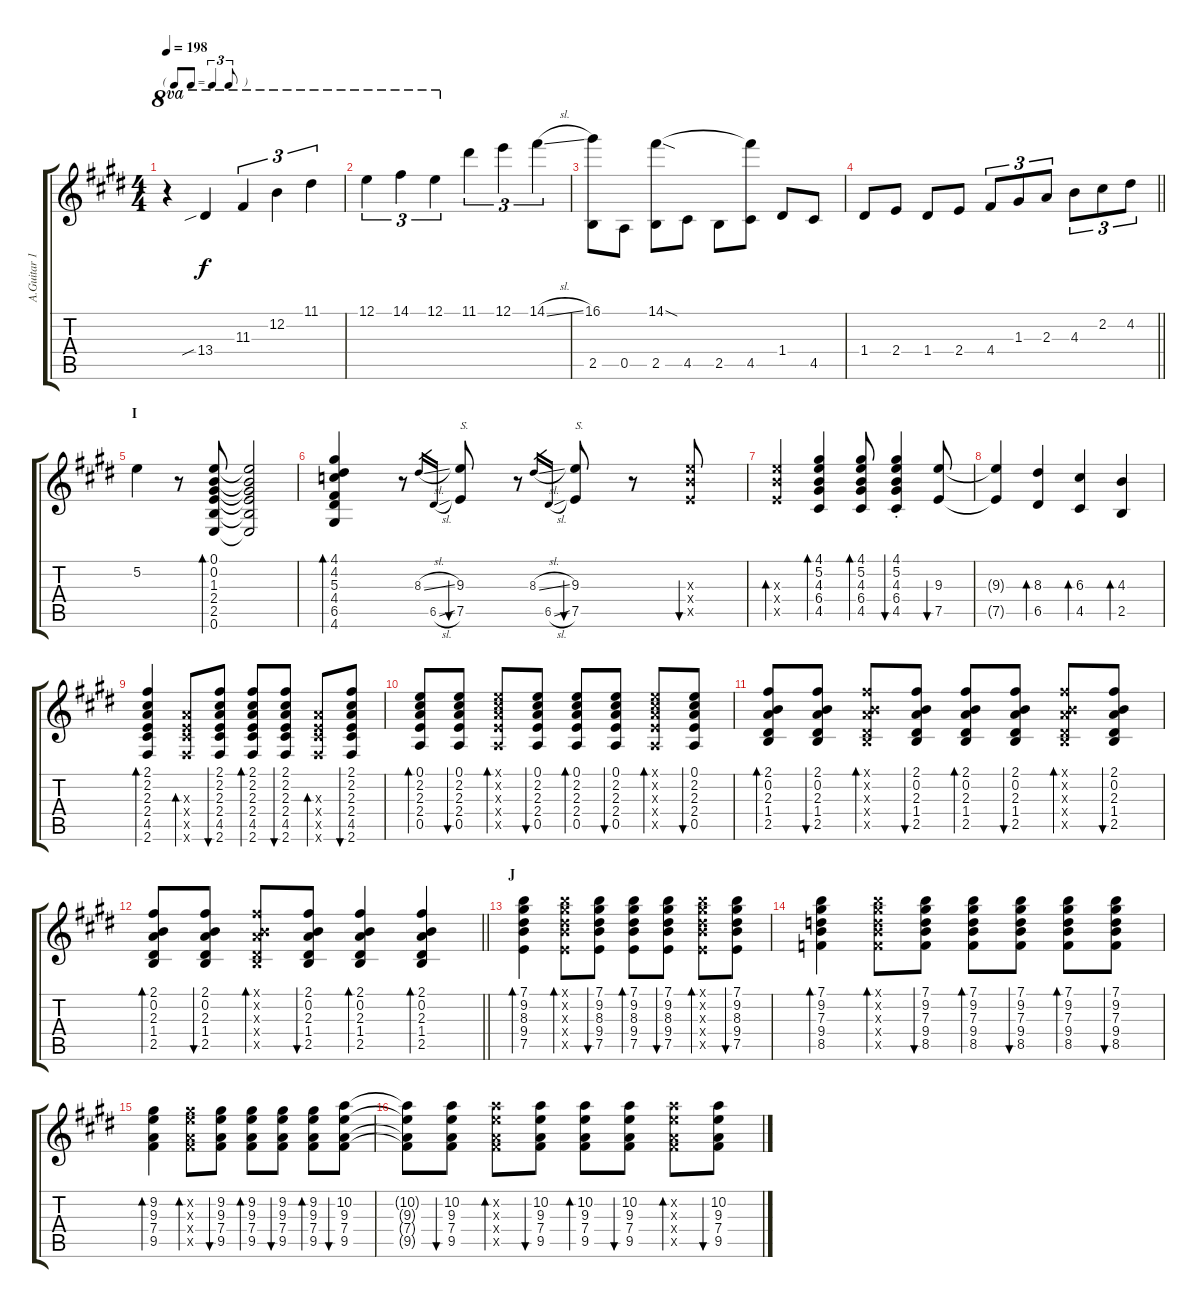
\track ("A.Guitar 1" "A.Guitar 1") {instrument acousticguitarsteel}
\staff {score tabs}
\tuning (E4 B3 G3 D3 A2 E2) {hide}
\ts (4 4)
\tf triplet8th
\tempo 198
\clef g2
\ks e
r.4{ot 8va dy f} 13.4{sib}.4{ot 8va} 11.3.4{tu (3 2) ot 8va} 12.2.4{tu (3 2) ot 8va} 11.1.4{tu (3 2) ot 8va} |
12.1.4{tu (3 2) ot 8va} 14.1.4{tu (3 2) ot 8va} 12.1.4{tu (3 2) ot 8va} 11.1.4{tu (3 2)} 12.1.4{tu (3 2)} 14.1{sl}.4{tu (3 2)} |
(16.1 2.5).8 0.5.8 (14.1{sod} 2.5).8 4.5.8 2.5.8 (14.1{t} 4.5).8 1.4.8 4.5.8 |
\barLineRight lightlight
1.4.8 2.4.8 1.4.8 2.4.8 4.4.8{tu (3 2)} 1.3.8{tu (3 2)} 2.3.8{tu (3 2)} 4.3.8{tu (3 2)} 2.2.8{tu (3 2)} 4.2.8{tu (3 2)} |
\section ("" "I")
5.2.4 r.8 (0.1 0.2 1.3 2.4 2.5 0.6).8{bd 30} (0.1{t} 0.2{t} 1.3{t} 2.4{t} 2.5{t} 0.6{t}).2 |
(4.1 4.2 5.3 4.4 6.5 4.6).4{bd 30} r.8 8.3{sl}.16{gr} 6.5{sl}.16{gr} (9.3 7.5).8{bu 30 txt "S."} r.8 8.3{sl}.16{gr} 6.5{sl}.16{gr} (9.3 7.5).8{bu 30 txt "S."} r.8 (9.3{x} 9.4{x} 7.5{x}).8{bu 30} |
(9.3{x} 9.4{x} 7.5{x}).4{bd 30} (4.1 5.2 4.3 6.4 4.5).4{bd 30} (4.1 5.2 4.3 6.4 4.5).8{bd 30} (4.1{st} 5.2{st} 4.3{st} 6.4{st} 4.5{st}).4{bu 30} (9.3 7.5).8{bu 30} |
(9.3{t} 7.5{t}).4 (8.3 6.5).4{bd 30} (6.3 4.5).4{bd 30} (4.3 2.5).4{bd 30} |
(2.1 2.2 2.3 2.4 4.5 2.6).4{bd 30} (2.3{x} 2.4{x} 4.5{x} 2.6{x}).8{bd 30} (2.1 2.2 2.3 2.4 4.5 2.6).8{bu 30} (2.1 2.2 2.3 2.4 4.5 2.6).8{bd 30} (2.1 2.2 2.3 2.4 4.5 2.6).8{bu 30} (2.3{x} 2.4{x} 4.5{x} 2.6{x}).8{bd 30} (2.1 2.2 2.3 2.4 4.5 2.6).8{bu 30} |
(0.1 2.2 2.3 2.4 0.5).8{bd 30} (0.1 2.2 2.3 2.4 0.5).8{bu 30} (0.1{x} 2.2{x} 2.3{x} 2.4{x} 0.5{x}).8{bd 30} (0.1 2.2 2.3 2.4 0.5).8{bu 30} (0.1 2.2 2.3 2.4 0.5).8{bd 30} (0.1 2.2 2.3 2.4 0.5).8{bu 30} (0.1{x} 2.2{x} 2.3{x} 2.4{x} 0.5{x}).8{bd 30} (0.1 2.2 2.3 2.4 0.5).8{bu 30} |
(2.1 0.2 2.3 1.4 2.5).8{bd 30} (2.1 0.2 2.3 1.4 2.5).8{bu 30} (2.1{x} 0.2{x} 2.3{x} 1.4{x} 2.5{x}).8{bd 30} (2.1 0.2 2.3 1.4 2.5).8{bu 30} (2.1 0.2 2.3 1.4 2.5).8{bd 30} (2.1 0.2 2.3 1.4 2.5).8{bu 30} (2.1{x} 0.2{x} 2.3{x} 1.4{x} 2.5{x}).8{bd 30} (2.1 0.2 2.3 1.4 2.5).8{bu 30} |
\barLineRight lightlight
(2.1 0.2 2.3 1.4 2.5).8{bd 30} (2.1 0.2 2.3 1.4 2.5).8{bu 30} (2.1{x} 0.2{x} 2.3{x} 1.4{x} 2.5{x}).8{bd 30} (2.1 0.2 2.3 1.4 2.5).8{bu 30} (2.1 0.2 2.3 1.4 2.5).4{bd 30} (2.1 0.2 2.3 1.4 2.5).4{bd 30} |
\section ("" "J")
(7.1 9.2 8.3 9.4 7.5).4{bd 30} (7.1{x} 9.2{x} 8.3{x} 9.4{x} 7.5{x}).8{bd 30} (7.1 9.2 8.3 9.4 7.5).8{bu 30} (7.1 9.2 8.3 9.4 7.5).8{bd 30} (7.1 9.2 8.3 9.4 7.5).8{bu 30} (7.1{x} 9.2{x} 8.3{x} 9.4{x} 7.5{x}).8{bd 30} (7.1 9.2 8.3 9.4 7.5).8{bu 30} |
(7.1 9.2 7.3 9.4 8.5).4{bd 30} (7.1{x} 9.2{x} 7.3{x} 9.4{x} 8.5{x}).8{bd 30} (7.1 9.2 7.3 9.4 8.5).8{bu 30} (7.1 9.2 7.3 9.4 8.5).8{bd 30} (7.1 9.2 7.3 9.4 8.5).8{bu 30} (7.1 9.2 7.3 9.4 8.5).8{bd 30} (7.1 9.2 7.3 9.4 8.5).8{bu 30} |
(9.2 9.3 7.4 9.5).4{bd 30} (9.2{x} 9.3{x} 7.4{x} 9.5{x}).8{bd 30} (9.2 9.3 7.4 9.5).8{bu 30} (9.2 9.3 7.4 9.5).8{bd 30} (9.2 9.3 7.4 9.5).8{bu 30} (9.2 9.3 7.4 9.5).8{bd 30} (10.2 9.3 7.4 9.5).8{bu 30} |
(10.2{t} 9.3{t} 7.4{t} 9.5{t}).8 (10.2 9.3 7.4 9.5).8{bu 30} (10.2{x} 9.3{x} 7.4{x} 9.5{x}).8{bd 30} (10.2 9.3 7.4 9.5).8{bu 30} (10.2 9.3 7.4 9.5).8{bd 30} (10.2 9.3 7.4 9.5).8{bu 30} (10.2{x} 9.3{x} 7.4{x} 9.5{x}).8{bd 30} (10.2 9.3 7.4 9.5).8{bu 30}
